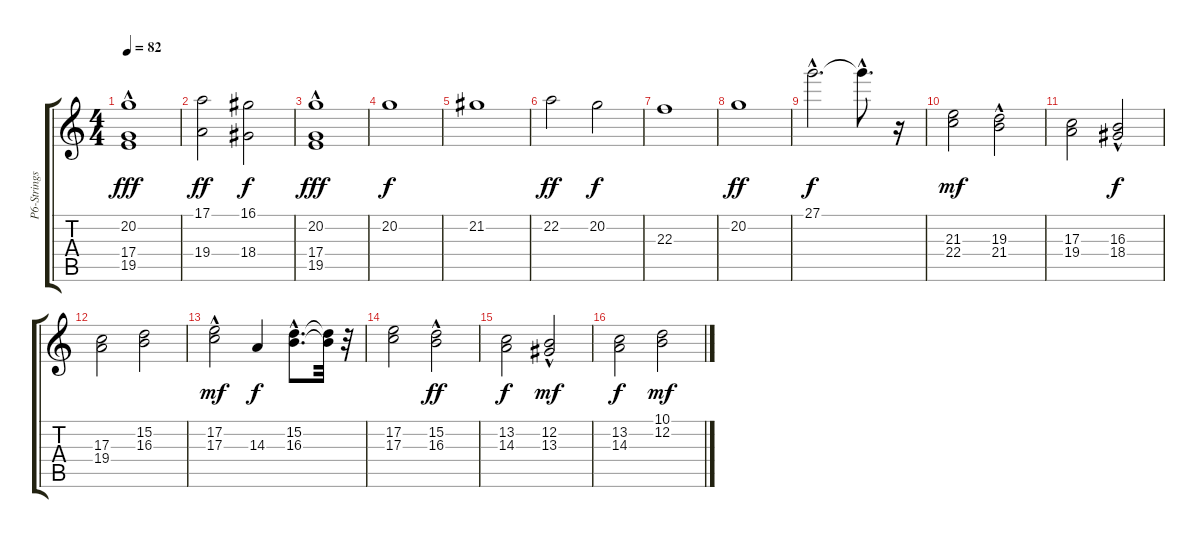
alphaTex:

\track ("P6-Strings1" "P6-Strings") {instrument stringensemble1}
\staff {score tabs}
\tuning (E4 B3 G3 D3 A2 E2) {hide}
\ts (4 4)
\tempo 82
\clef g2
\ks c
(20.2 17.4 19.5{hac}).1{dy fff} |
(17.1 19.4).2{dy ff} (16.1 18.4).2{dy f} |
(20.2{hac} 17.4{hac} 19.5).1{dy fff} |
20.2.1{dy f} |
21.2.1 |
22.2.2{dy ff} 20.2.2{dy f} |
22.3.1 |
20.2.1{dy ff} |
27.1{hac}.2{d dy f} 27.1{hac t}.8{d} r.16 |
(21.3 22.4).2{dy mf} (19.3 21.4{hac}).2 |
(17.3 19.4).2 (16.3 18.4{hac}).2{dy f} |
(17.3 19.4).2 (15.2 16.3).2 |
(17.2 17.3{hac}).2{dy mf} 14.3.4{dy f} (15.2{hac} 16.3{hac}).8{d} (15.2{t} 16.3{t}).32 r.32 |
(17.2 17.3).2 (15.2 16.3{hac}).2{dy ff} |
(13.2 14.3).2{dy f} (12.2 13.3{hac}).2{dy mf} |
(13.2 14.3).2{dy f} (10.1 12.2).2{dy mf}
